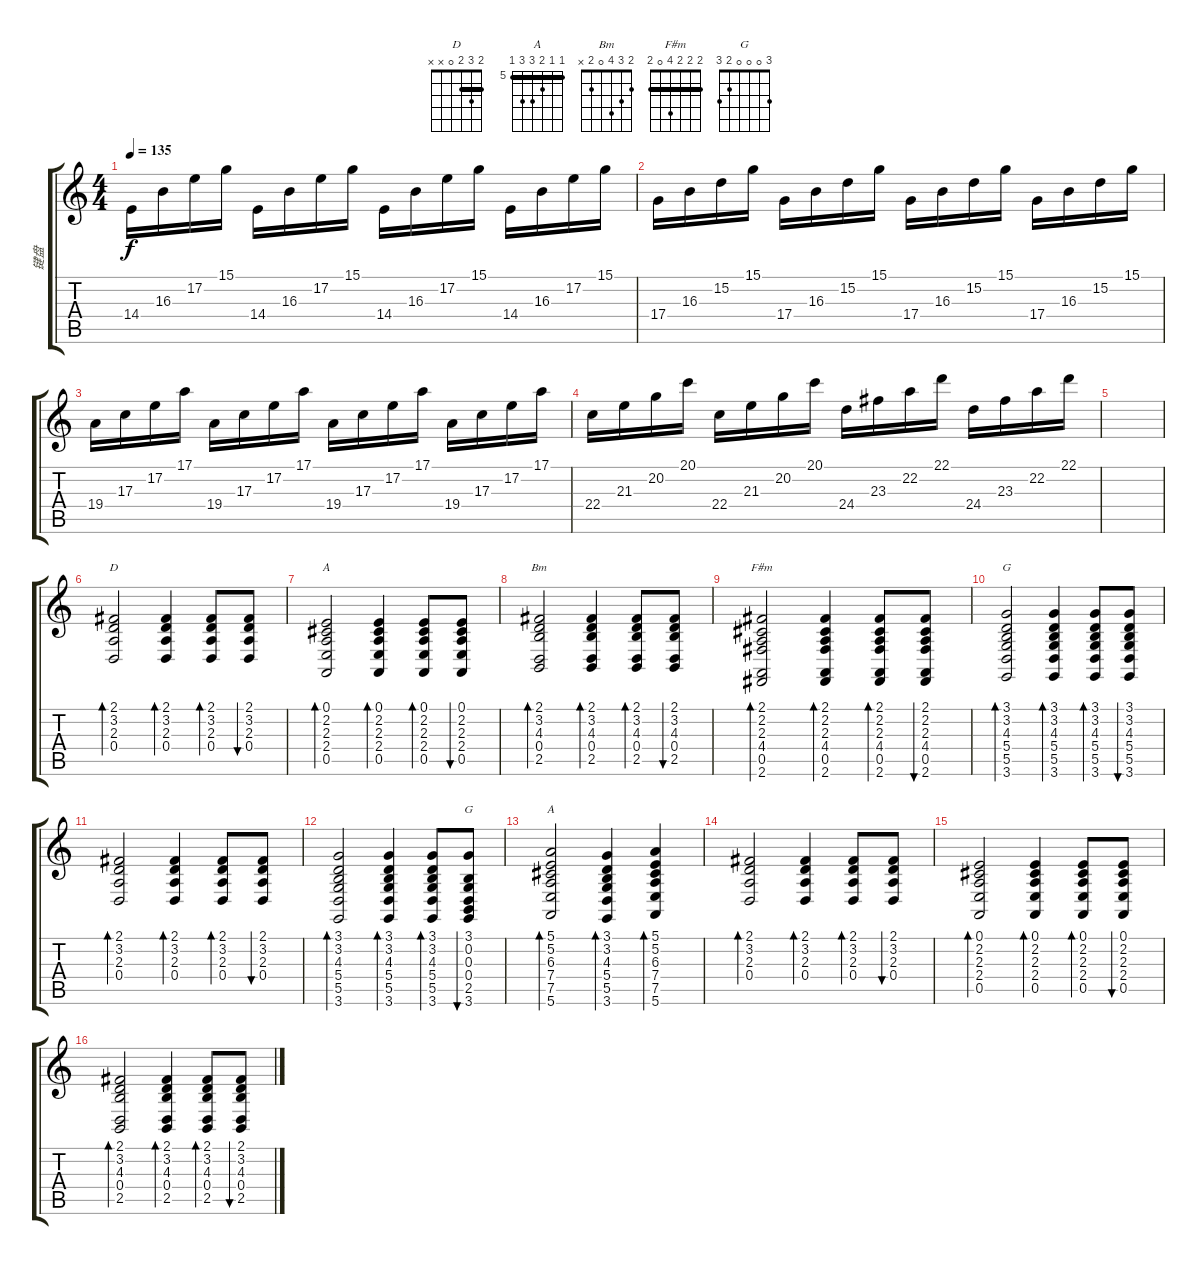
\track ("键盘" "键盘") {instrument electricgrandpiano}
\staff {score tabs}
\tuning (E4 B3 G3 D3 A2 E2) {hide}
\chord ("D" 2 3 2 0 x x) {barre 2}
\chord ("A" 0 2 2 2 0 x)
\chord ("Bm" 2 3 4 0 2 x)
\chord ("F#m" 2 2 2 4 0 2) {barre 2}
\chord ("G" 3 3 4 5 5 3) {barre 3}
\chord ("G" 3 0 0 0 2 3)
\chord ("A" 5 5 6 7 7 5) {firstfret 5 barre 5}
\ts (4 4)
\tempo 135
\clef g2
\ks c
14.4.16{dy f} 16.3.16 17.2.16 15.1.16 14.4.16 16.3.16 17.2.16 15.1.16 14.4.16 16.3.16 17.2.16 15.1.16 14.4.16 16.3.16 17.2.16 15.1.16 |
17.4.16 16.3.16 15.2.16 15.1.16 17.4.16 16.3.16 15.2.16 15.1.16 17.4.16 16.3.16 15.2.16 15.1.16 17.4.16 16.3.16 15.2.16 15.1.16 |
19.4.16 17.3.16 17.2.16 17.1.16 19.4.16 17.3.16 17.2.16 17.1.16 19.4.16 17.3.16 17.2.16 17.1.16 19.4.16 17.3.16 17.2.16 17.1.16 |
22.4.16 21.3.16 20.2.16 20.1.16 22.4.16 21.3.16 20.2.16 20.1.16 24.4.16 23.3.16 22.2.16 22.1.16 24.4.16 23.3.16 22.2.16 22.1.16 |
|
(2.1 3.2 2.3 0.4).2{bd 60 ch "D"} (2.1 3.2 2.3 0.4).4{bd 60} (2.1 3.2 2.3 0.4).8{bd 60} (2.1 3.2 2.3 0.4).8{bu 60} |
(0.1 2.2 2.3 2.4 0.5).2{bd 60 ch "A"} (0.1 2.2 2.3 2.4 0.5).4{bd 60} (0.1 2.2 2.3 2.4 0.5).8{bd 60} (0.1 2.2 2.3 2.4 0.5).8{bu 60} |
(2.1 3.2 4.3 0.4 2.5).2{bd 60 ch "Bm"} (2.1 3.2 4.3 0.4 2.5).4{bd 60} (2.1 3.2 4.3 0.4 2.5).8{bd 60} (2.1 3.2 4.3 0.4 2.5).8{bu 60} |
(2.1 2.2 2.3 4.4 0.5 2.6).2{bd 60 ch "F#m"} (2.1 2.2 2.3 4.4 0.5 2.6).4{bd 60} (2.1 2.2 2.3 4.4 0.5 2.6).8{bd 60} (2.1 2.2 2.3 4.4 0.5 2.6).8{bu 60} |
(3.1 3.2 4.3 5.4 5.5 3.6).2{bd 60 ch "G"} (3.1 3.2 4.3 5.4 5.5 3.6).4{bd 60} (3.1 3.2 4.3 5.4 5.5 3.6).8{bd 60} (3.1 3.2 4.3 5.4 5.5 3.6).8{bu 60} |
(2.1 3.2 2.3 0.4).2{bd 60} (2.1 3.2 2.3 0.4).4{bd 60} (2.1 3.2 2.3 0.4).8{bd 60} (2.1 3.2 2.3 0.4).8{bu 60} |
(3.1 3.2 4.3 5.4 5.5 3.6).2{bd 60} (3.1 3.2 4.3 5.4 5.5 3.6).4{bd 60} (3.1 3.2 4.3 5.4 5.5 3.6).8{bd 60} (3.1 0.2 0.3 0.4 2.5 3.6).8{bu 60 ch "G"} |
(5.1 5.2 6.3 7.4 7.5 5.6).2{bd 60 ch "A"} (3.1 3.2 4.3 5.4 5.5 3.6).4{bd 60} (5.1 5.2 6.3 7.4 7.5 5.6).4{bd 60} |
(2.1 3.2 2.3 0.4).2{bd 60} (2.1 3.2 2.3 0.4).4{bd 60} (2.1 3.2 2.3 0.4).8{bd 60} (2.1 3.2 2.3 0.4).8{bu 60} |
(0.1 2.2 2.3 2.4 0.5).2{bd 60} (0.1 2.2 2.3 2.4 0.5).4{bd 60} (0.1 2.2 2.3 2.4 0.5).8{bd 60} (0.1 2.2 2.3 2.4 0.5).8{bu 60} |
(2.1 3.2 4.3 0.4 2.5).2{bd 60} (2.1 3.2 4.3 0.4 2.5).4{bd 60} (2.1 3.2 4.3 0.4 2.5).8{bd 60} (2.1 3.2 4.3 0.4 2.5).8{bu 60}
